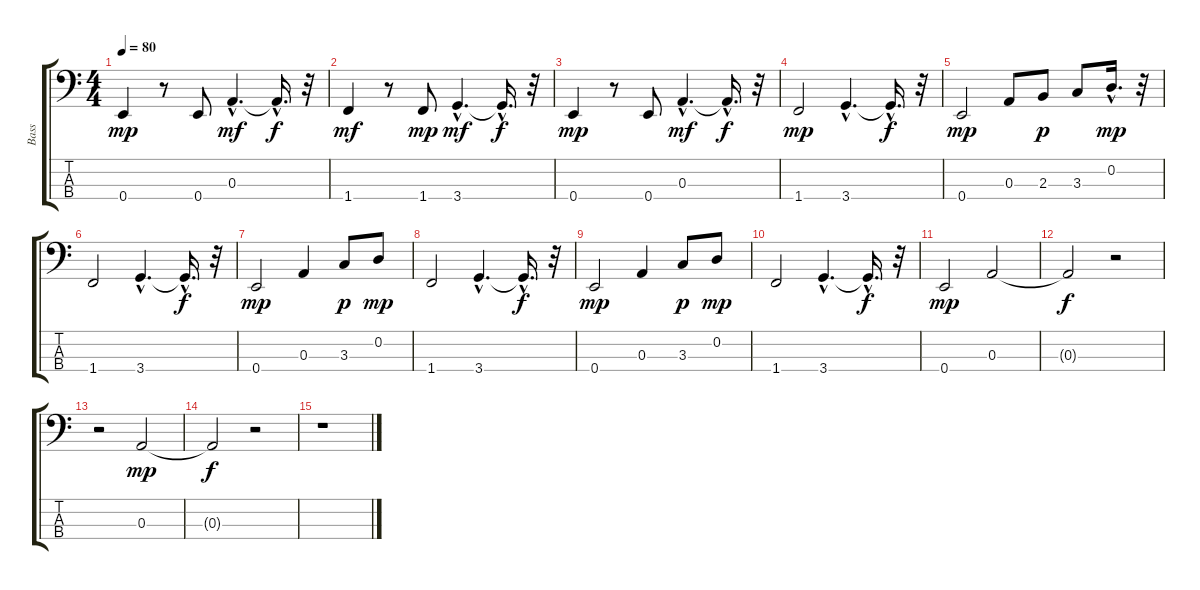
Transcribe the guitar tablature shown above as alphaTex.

\track ("Bass" "Bass") {instrument electricbassfinger}
\staff {score tabs}
\tuning (G2 D2 A1 E1) {hide}
\ts (4 4)
\tempo 80
\clef f4
\ks c
0.4.4{dy mp} r.8 0.4.8 0.3{hac}.4{d dy mf} 0.3{hac t}.16{d dy f} r.32 |
1.4.4{dy mf} r.8 1.4.8{dy mp} 3.4{hac}.4{d dy mf} 3.4{hac t}.16{d dy f} r.32 |
0.4.4{dy mp} r.8 0.4.8 0.3{hac}.4{d dy mf} 0.3{hac t}.16{d dy f} r.32 |
1.4.2{dy mp} 3.4{hac}.4{d} 3.4{hac t}.16{d dy f} r.32 |
0.4.2{dy mp} 0.3.8 2.3.8{dy p} 3.3.8 0.2{hac}.16{d dy mp} r.32 |
1.4.2 3.4{hac}.4{d} 3.4{hac t}.16{d dy f} r.32 |
0.4.2{dy mp} 0.3.4 3.3.8{dy p} 0.2.8{dy mp} |
1.4.2 3.4{hac}.4{d} 3.4{hac t}.16{d dy f} r.32 |
0.4.2{dy mp} 0.3.4 3.3.8{dy p} 0.2.8{dy mp} |
1.4.2 3.4{hac}.4{d} 3.4{hac t}.16{d dy f} r.32 |
0.4.2{dy mp} 0.3.2 |
0.3{t}.2{dy f} r.2 |
r.2 0.3.2{dy mp} |
0.3{t}.2{dy f} r.2 |
r.1
